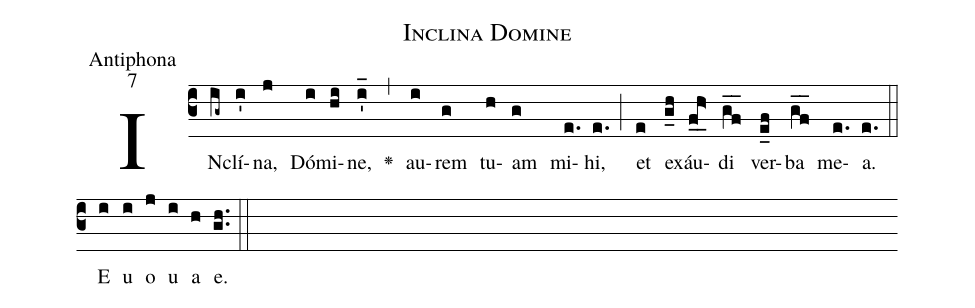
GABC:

name:Inclina Domine;
office-part:Antiphona;
mode:7;
%%
(c3)IN(ig~)clí(i')na,(j) Dó(i)mi(hi)ne,(i'_) <v>\greheightstar</v>(,) au(i)rem(g) tu(h)am(g) mi(e.)hi,(e.) (;) et(e) ex(g_h)áu(f_0h>_0)di(gf__) ver(e_f)ba(gf__) me(e.)a.(e.) (::)
<eu>E(i) u(i) o(j) u(i) a(h) e.(gh..) (::)</eu>()
